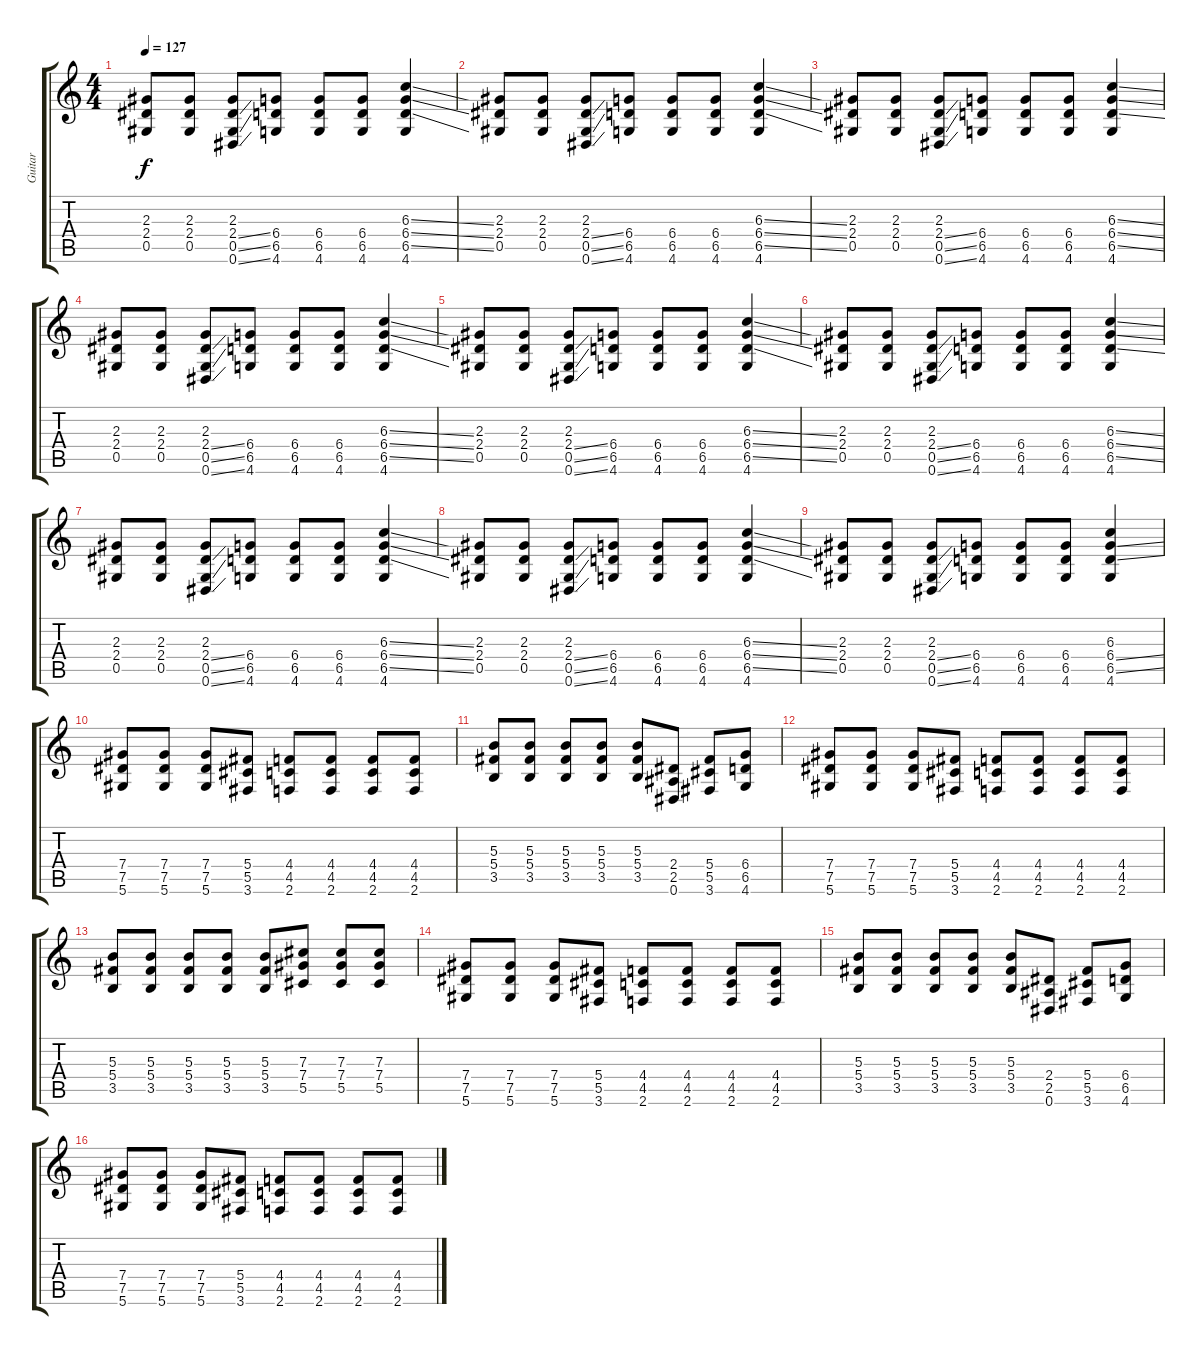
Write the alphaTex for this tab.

\track ("Guitar" "Guitar") {instrument overdrivenguitar}
\staff {score tabs}
\tuning (Eb4 Bb3 Gb3 Db3 Ab2 Eb2) {hide}
\ts (4 4)
\tempo 127
\clef g2
\ks c
(2.3 2.4 0.5).8{dy f} (2.3 2.4 0.5).8 (2.3 2.4{ss} 0.5{ss} 0.6{ss}).8 (6.4 6.5 4.6).8 (6.4 6.5 4.6).8 (6.4 6.5 4.6).8 (6.3{ss} 6.4{ss} 6.5{ss} 4.6).4 |
(2.3 2.4 0.5).8 (2.3 2.4 0.5).8 (2.3 2.4{ss} 0.5{ss} 0.6{ss}).8 (6.4 6.5 4.6).8 (6.4 6.5 4.6).8 (6.4 6.5 4.6).8 (6.3{ss} 6.4{ss} 6.5{ss} 4.6).4 |
(2.3 2.4 0.5).8 (2.3 2.4 0.5).8 (2.3 2.4{ss} 0.5{ss} 0.6{ss}).8 (6.4 6.5 4.6).8 (6.4 6.5 4.6).8 (6.4 6.5 4.6).8 (6.3{ss} 6.4{ss} 6.5{ss} 4.6).4 |
(2.3 2.4 0.5).8 (2.3 2.4 0.5).8 (2.3 2.4{ss} 0.5{ss} 0.6{ss}).8 (6.4 6.5 4.6).8 (6.4 6.5 4.6).8 (6.4 6.5 4.6).8 (6.3{ss} 6.4{ss} 6.5{ss} 4.6).4 |
(2.3 2.4 0.5).8 (2.3 2.4 0.5).8 (2.3 2.4{ss} 0.5{ss} 0.6{ss}).8 (6.4 6.5 4.6).8 (6.4 6.5 4.6).8 (6.4 6.5 4.6).8 (6.3{ss} 6.4{ss} 6.5{ss} 4.6).4 |
(2.3 2.4 0.5).8 (2.3 2.4 0.5).8 (2.3 2.4{ss} 0.5{ss} 0.6{ss}).8 (6.4 6.5 4.6).8 (6.4 6.5 4.6).8 (6.4 6.5 4.6).8 (6.3{ss} 6.4{ss} 6.5{ss} 4.6).4 |
(2.3 2.4 0.5).8 (2.3 2.4 0.5).8 (2.3 2.4{ss} 0.5{ss} 0.6{ss}).8 (6.4 6.5 4.6).8 (6.4 6.5 4.6).8 (6.4 6.5 4.6).8 (6.3{ss} 6.4{ss} 6.5{ss} 4.6).4 |
(2.3 2.4 0.5).8 (2.3 2.4 0.5).8 (2.3 2.4{ss} 0.5{ss} 0.6{ss}).8 (6.4 6.5 4.6).8 (6.4 6.5 4.6).8 (6.4 6.5 4.6).8 (6.3{ss} 6.4{ss} 6.5{ss} 4.6).4 |
(2.3 2.4 0.5).8 (2.3 2.4 0.5).8 (2.3 2.4{ss} 0.5{ss} 0.6{ss}).8 (6.4 6.5 4.6).8 (6.4 6.5 4.6).8 (6.4 6.5 4.6).8 (6.3 6.4{ss} 6.5{ss} 4.6).4 |
(7.4 7.5 5.6).8 (7.4 7.5 5.6).8 (7.4 7.5 5.6).8 (5.4 5.5 3.6).8 (4.4 4.5 2.6).8 (4.4 4.5 2.6).8 (4.4 4.5 2.6).8 (4.4 4.5 2.6).8 |
(5.3 5.4 3.5).8 (5.3 5.4 3.5).8 (5.3 5.4 3.5).8 (5.3 5.4 3.5).8 (5.3 5.4 3.5).8 (2.4 2.5 0.6).8 (5.4 5.5 3.6).8 (6.4 6.5 4.6).8 |
(7.4 7.5 5.6).8 (7.4 7.5 5.6).8 (7.4 7.5 5.6).8 (5.4 5.5 3.6).8 (4.4 4.5 2.6).8 (4.4 4.5 2.6).8 (4.4 4.5 2.6).8 (4.4 4.5 2.6).8 |
(5.3 5.4 3.5).8 (5.3 5.4 3.5).8 (5.3 5.4 3.5).8 (5.3 5.4 3.5).8 (5.3 5.4 3.5).8 (7.3 7.4 5.5).8 (7.3 7.4 5.5).8 (7.3 7.4 5.5).8 |
(7.4 7.5 5.6).8 (7.4 7.5 5.6).8 (7.4 7.5 5.6).8 (5.4 5.5 3.6).8 (4.4 4.5 2.6).8 (4.4 4.5 2.6).8 (4.4 4.5 2.6).8 (4.4 4.5 2.6).8 |
(5.3 5.4 3.5).8 (5.3 5.4 3.5).8 (5.3 5.4 3.5).8 (5.3 5.4 3.5).8 (5.3 5.4 3.5).8 (2.4 2.5 0.6).8 (5.4 5.5 3.6).8 (6.4 6.5 4.6).8 |
(7.4 7.5 5.6).8 (7.4 7.5 5.6).8 (7.4 7.5 5.6).8 (5.4 5.5 3.6).8 (4.4 4.5 2.6).8 (4.4 4.5 2.6).8 (4.4 4.5 2.6).8 (4.4 4.5 2.6).8
